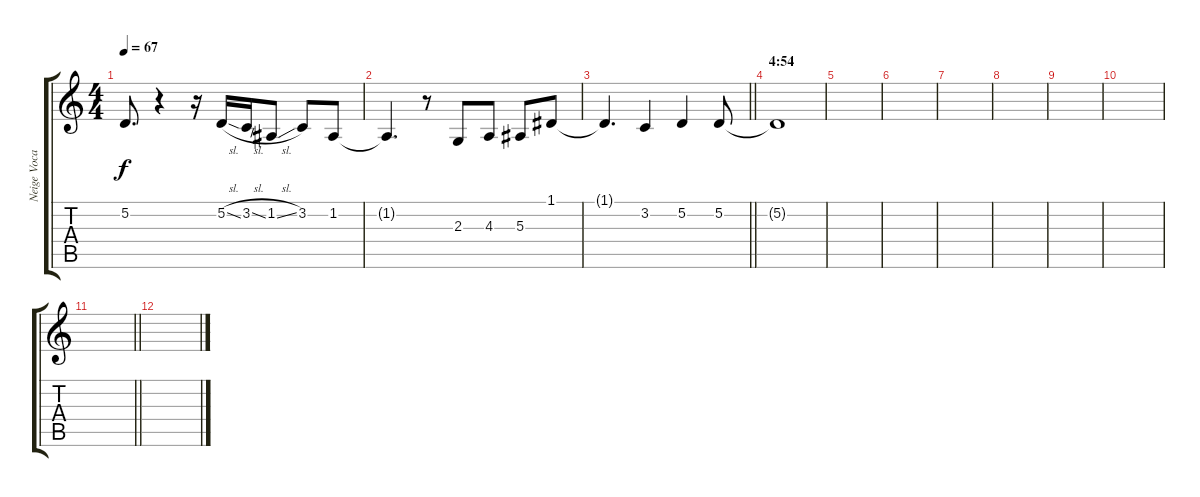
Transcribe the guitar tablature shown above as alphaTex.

\track ("Neige Vocals" "Neige Voca") {instrument lead2sawtooth}
\staff {score tabs}
\tuning (D4 A3 F3 C3 G2 D2) {hide}
\ts (4 4)
\tempo 67
\clef g2
\ks c
5.2{t}.8{d dy f} r.4 r.16 5.2{sl}.16 3.2{sl}.16 1.2{sl}.8 3.2.8 1.2.8 |
1.2{t}.4{d} r.8 2.3.8 4.3.8 5.3.8 1.1.8 |
\barLineRight lightlight
1.1{t}.4{d} 3.2.4 5.2.4 5.2.8 |
\section ("" "4:54")
5.2{t}.1{volume 0} |
|
|
|
|
|
|
\barLineRight lightlight
|
\section ("" "")
